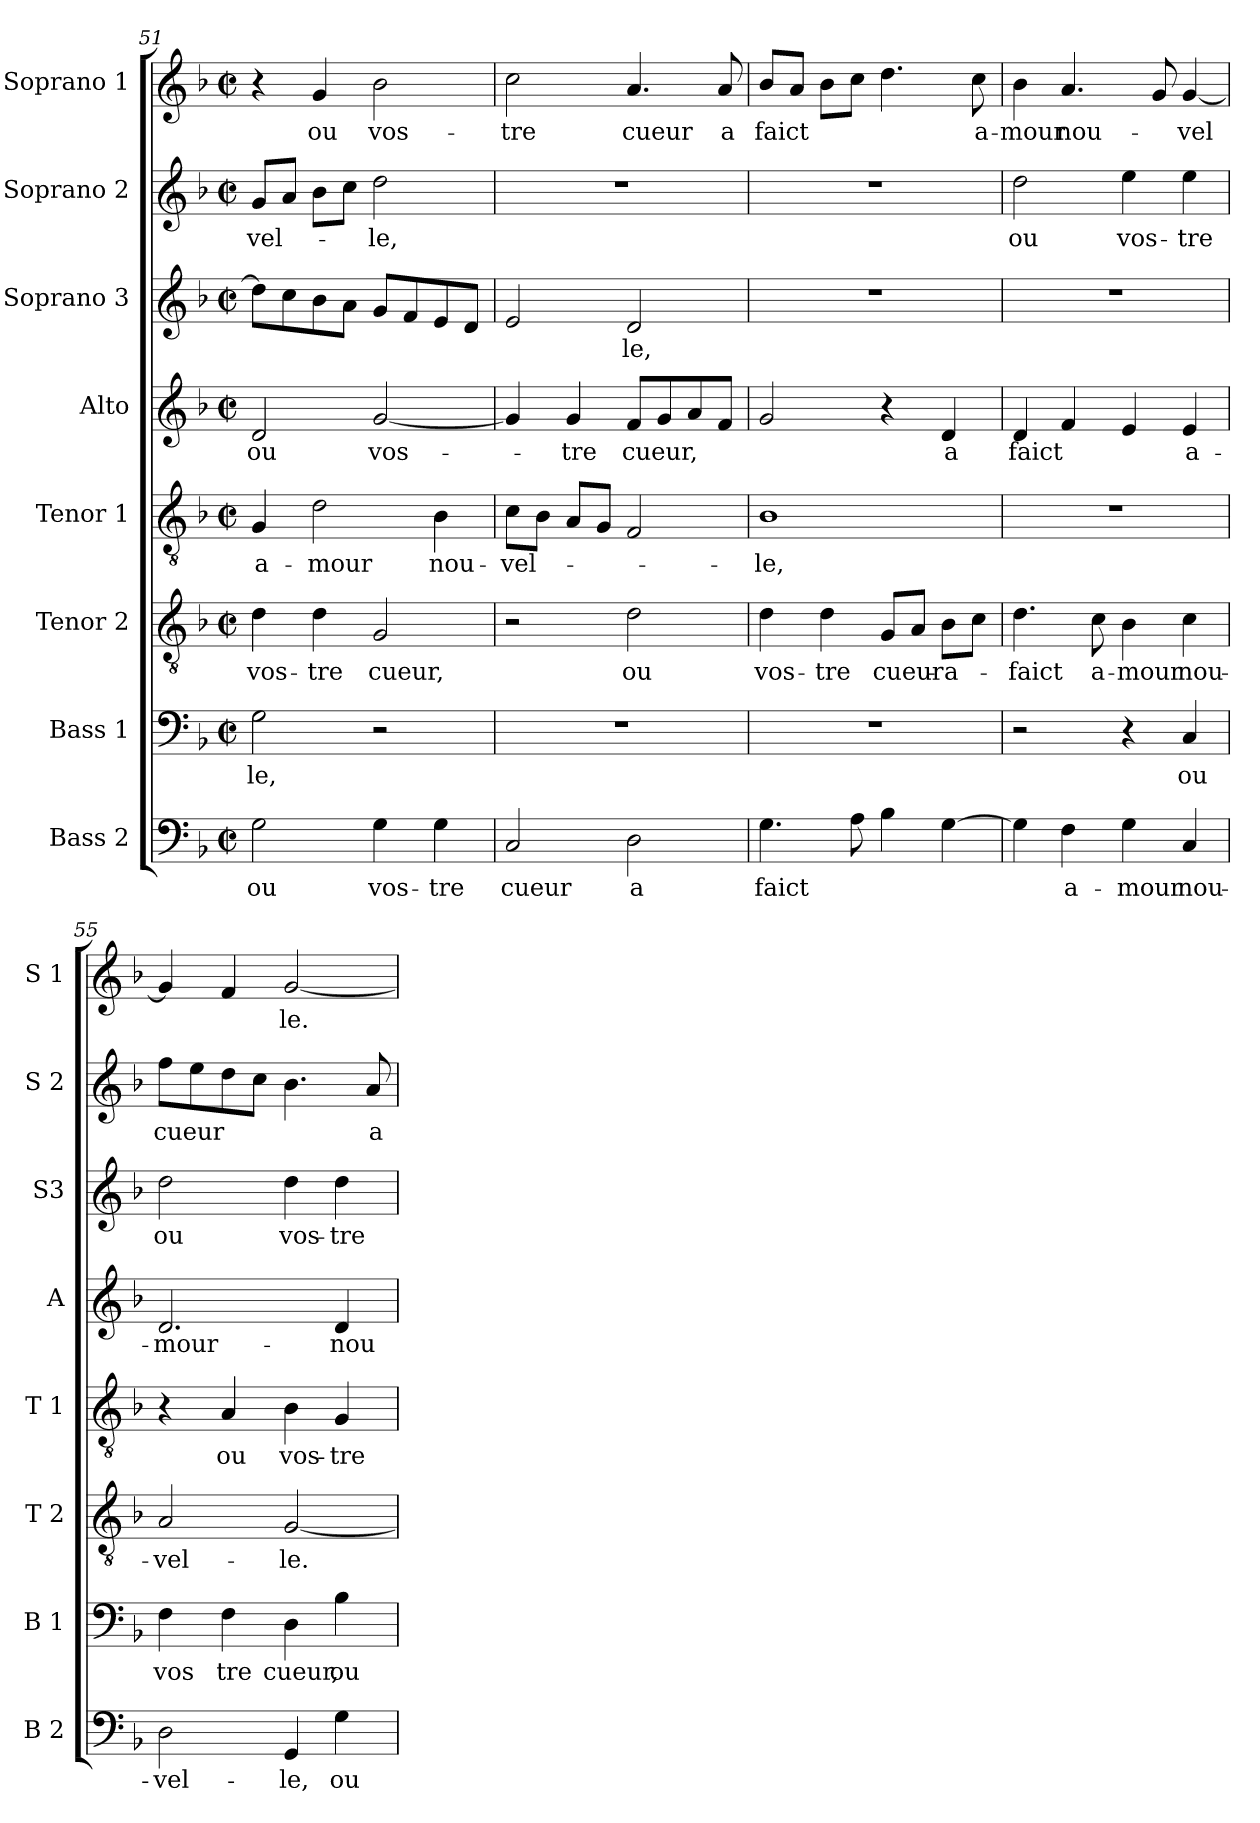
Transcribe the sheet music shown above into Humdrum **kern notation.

**kern	**text	**kern	**text	**kern	**text	**kern	**text	**kern	**text	**kern	**text	**kern	**text	**kern	**text
*part8	*part8	*part7	*part7	*part6	*part6	*part5	*part5	*part4	*part4	*part3	*part3	*part2	*part2	*part1	*part1
*staff8	*staff8	*staff7	*staff7	*staff6	*staff6	*staff5	*staff5	*staff4	*staff4	*staff3	*staff3	*staff2	*staff2	*staff1	*staff1
*I"Bass 2	*	*I"Bass 1	*	*I"Tenor 2	*	*I"Tenor 1	*	*I"Alto	*	*I"Soprano 3	*	*I"Soprano 2	*	*I"Soprano 1	*
*I'B 2	*	*I'B 1	*	*I'T 2	*	*I'T 1	*	*I'A	*	*I'S3	*	*I'S 2	*	*I'S 1	*
!!LO:PB:g=z
*clefF4	*	*clefF4	*	*clefGv2	*	*clefGv2	*	*clefG2	*	*clefG2	*	*clefG2	*	*clefG2	*
*k[b-]	*	*k[b-]	*	*k[b-]	*	*k[b-]	*	*k[b-]	*	*k[b-]	*	*k[b-]	*	*k[b-]	*
*F:	*	*F:	*	*F:	*	*F:	*	*F:	*	*F:	*	*F:	*	*F:	*
*M2/2	*	*M2/2	*	*M2/2	*	*M2/2	*	*M2/2	*	*M2/2	*	*M2/2	*	*M2/2	*
*met(c|)	*	*met(c|)	*	*met(c|)	*	*met(c|)	*	*met(c|)	*	*met(c|)	*	*met(c|)	*	*met(c|)	*
=51	=51	=51	=51	=51	=51	=51	=51	=51	=51	=51	=51	=51	=51	=51	=51
2G\	ou	2G\	-le,	4d\	vos-	4G/	a-	2d/	ou	8dd\L]	.	8g/L	-vel-	4r	.
.	.	.	.	.	.	.	.	.	.	8cc\	.	8a/J	.	.	.
.	.	.	.	4d\	-tre	2d\	-mour	.	.	8b-\	.	8b-\L	.	4g/	ou
.	.	.	.	.	.	.	.	.	.	8a\J	.	8cc\J	.	.	.
4G\	vos-	2r	.	2G/	cueur,	.	.	[2g/	vos-	8g/L	.	2dd\	-le,	2b-\	vos-
.	.	.	.	.	.	.	.	.	.	8f/	.	.	.	.	.
4G\	-tre	.	.	.	.	4B-\	nou-	.	.	8e/	.	.	.	.	.
.	.	.	.	.	.	.	.	.	.	8d/J	.	.	.	.	.
=52	=52	=52	=52	=52	=52	=52	=52	=52	=52	=52	=52	=52	=52	=52	=52
2C/	cueur	1r	.	2r	.	8c\L	-vel-	4g/]	.	2e/	.	1r	.	2cc\	-tre
.	.	.	.	.	.	8B-\J	.	.	.	.	.	.	.	.	.
.	.	.	.	.	.	8A/L	.	4g/	-tre	.	.	.	.	.	.
.	.	.	.	.	.	8G/J	.	.	.	.	.	.	.	.	.
2D\	a	.	.	2d\	ou	2F/	.	8f/L	cueur,	2d/	-le,	.	.	4.a/	cueur
.	.	.	.	.	.	.	.	8g/	.	.	.	.	.	.	.
.	.	.	.	.	.	.	.	8a/	.	.	.	.	.	.	.
.	.	.	.	.	.	.	.	8f/J	.	.	.	.	.	8a/	a
=53	=53	=53	=53	=53	=53	=53	=53	=53	=53	=53	=53	=53	=53	=53	=53
4.G\	faict	1r	.	4d\	vos-	1B-	-le,	2g/	.	1r	.	1r	.	8b-/L	faict
.	.	.	.	.	.	.	.	.	.	.	.	.	.	8a/J	.
.	.	.	.	4d\	-tre	.	.	.	.	.	.	.	.	8b-\L	.
8A\	.	.	.	.	.	.	.	.	.	.	.	.	.	8cc\J	.
4B-\	.	.	.	8G/L	cueur-	.	.	4r	.	.	.	.	.	4.dd\	.
.	.	.	.	8A/J	.	.	.	.	.	.	.	.	.	.	.
[4G\	.	.	.	8B-\L	-a-	.	.	4d/	a	.	.	.	.	.	.
.	.	.	.	8c\J	.	.	.	.	.	.	.	.	.	8cc\	a-
=54	=54	=54	=54	=54	=54	=54	=54	=54	=54	=54	=54	=54	=54	=54	=54
4G\]	.	2r	.	4.d\	-faict	1r	.	4d/	faict	1r	.	2dd\	ou	4b-\	-mour
4F\	a-	.	.	.	.	.	.	4f/	.	.	.	.	.	4.a/	nou-
.	.	.	.	8c\	a-	.	.	.	.	.	.	.	.	.	.
4G\	-mour	4r	.	4B-\	-mour	.	.	4e/	.	.	.	4ee\	vos-	.	.
.	.	.	.	.	.	.	.	.	.	.	.	.	.	8g/	.
4C/	nou-	4C/	ou	4c\	nou-	.	.	4e/	a-	.	.	4ee\	-tre	[4g/	-vel
=55	=55	=55	=55	=55	=55	=55	=55	=55	=55	=55	=55	=55	=55	=55	=55
2D\	-vel-	4F\	vos	2A/	-vel-	4r	.	2.d/	-mour-	2dd\	ou	8ff\L	cueur	4g/]	.
.	.	.	.	.	.	.	.	.	.	.	.	8ee\	.	.	.
.	.	4F\	tre	.	.	4A/	ou	.	.	.	.	8dd\	.	4f/	.
.	.	.	.	.	.	.	.	.	.	.	.	8cc\J	.	.	.
4GG/	-le,	4D\	cueur,	[2G/	-le.	4B-\	vos-	.	.	4dd\	vos-	4.b-\	.	[2g/	le.
4G\	ou	4B-\	ou	.	.	4G/	-tre	4d/	-nou-	4dd\	-tre	.	.	.	.
.	.	.	.	.	.	.	.	.	.	.	.	8a/	a	.	.
=	=	=	=	=	=	=	=	=	=	=	=	=	=	=	=
*-	*-	*-	*-	*-	*-	*-	*-	*-	*-	*-	*-	*-	*-	*-	*-
